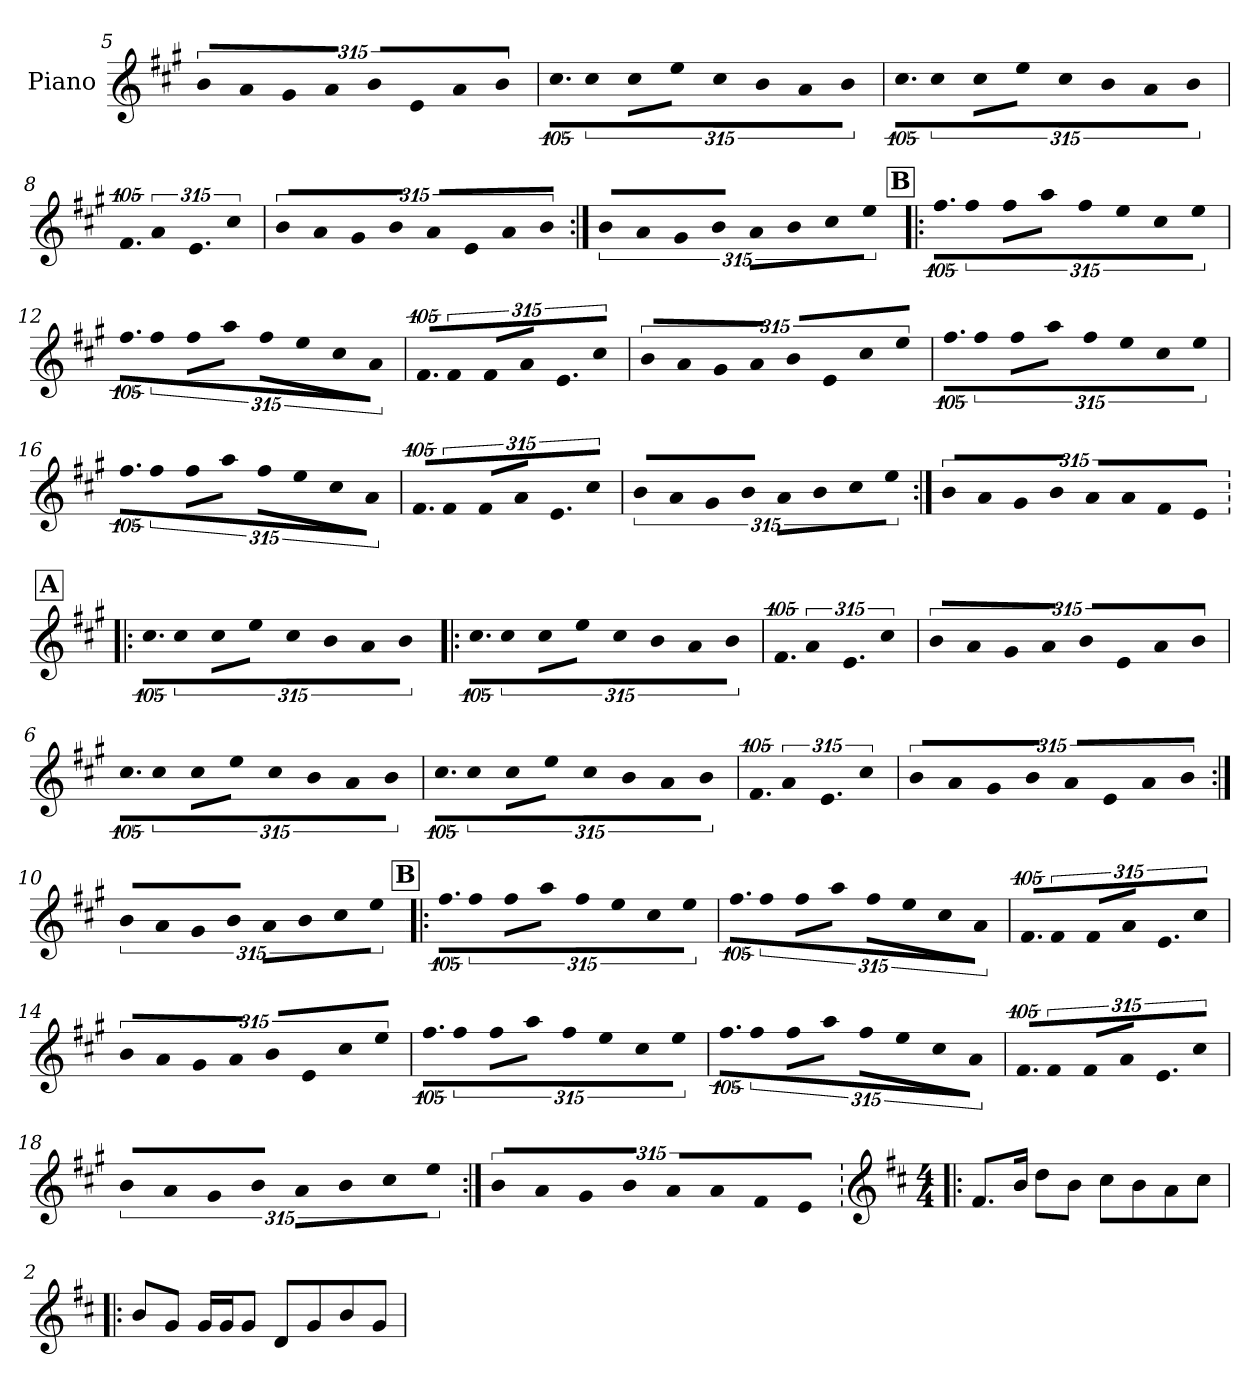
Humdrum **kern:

**kern
*part1
*staff1
*I"Piano
*I'Pno.
*k[f#c#g#]
=5
!LO:N:vis=8
20160b/L
!LO:N:vis=8
20160a/
!LO:N:vis=8
20160g#/
!LO:N:vis=8
20160a/J
!LO:N:vis=8
20160b/L
!LO:N:vis=8
20160e/
!LO:N:vis=8
20160a/
!LO:N:vis=8
20160b/J
!!LO:LB:g=z
=6
!LO:N:vis=8.
13440cc#\L
!LO:N:vis=16
40320cc#\Jk
!LO:N:vis=8
20160cc#\L
!LO:N:vis=8
20160ee\J
!LO:N:vis=8
20160cc#\L
!LO:N:vis=8
20160b\
!LO:N:vis=8
20160a\
!LO:N:vis=8
20160b\J
=7
!LO:N:vis=8.
13440cc#\L
!LO:N:vis=16
40320cc#\Jk
!LO:N:vis=8
20160cc#\L
!LO:N:vis=8
20160ee\J
!LO:N:vis=8
20160cc#\L
!LO:N:vis=8
20160b\
!LO:N:vis=8
20160a\
!LO:N:vis=8
20160b\J
=8
!LO:N:vis=4.
6720f#/
!LO:N:vis=8
20160a/
!LO:N:vis=4.
6720e/
!LO:N:vis=8
20160cc#\
=9
!LO:N:vis=8
20160b/L
!LO:N:vis=8
20160a/
!LO:N:vis=8
20160g#/
!LO:N:vis=8
20160b/J
!LO:N:vis=8
20160a/L
!LO:N:vis=8
20160e/
!LO:N:vis=8
20160a/
!LO:N:vis=8
20160b/J
=10:|!
!LO:N:vis=8
20160b/L
!LO:N:vis=8
20160a/
!LO:N:vis=8
20160g#/
!LO:N:vis=8
20160b/J
!LO:N:vis=8
20160a\L
!LO:N:vis=8
20160b\
!LO:N:vis=8
20160cc#\
!LO:N:vis=8
20160ee\J
!!LO:LB:g=z
!!LO:REH:place=s1:a:B:fs=14:t=B
=11!|:
!LO:N:vis=8.
13440ff#\L
!LO:N:vis=16
40320ff#\Jk
!LO:N:vis=8
20160ff#\L
!LO:N:vis=8
20160aa\J
!LO:N:vis=8
20160ff#\L
!LO:N:vis=8
20160ee\
!LO:N:vis=8
20160cc#\
!LO:N:vis=8
20160ee\J
=12
!LO:N:vis=8.
13440ff#\L
!LO:N:vis=16
40320ff#\Jk
!LO:N:vis=8
20160ff#\L
!LO:N:vis=8
20160aa\J
!LO:N:vis=8
20160ff#\L
!LO:N:vis=8
20160ee\
!LO:N:vis=8
20160cc#\
!LO:N:vis=8
20160a\J
=13
!LO:N:vis=8.
13440f#/L
!LO:N:vis=16
40320f#/Jk
!LO:N:vis=8
20160f#/L
!LO:N:vis=8
20160a/J
!LO:N:vis=4.
6720e/
!LO:N:vis=8
20160cc#\
=14
!LO:N:vis=8
20160b/L
!LO:N:vis=8
20160a/
!LO:N:vis=8
20160g#/
!LO:N:vis=8
20160a/J
!LO:N:vis=8
20160b/L
!LO:N:vis=8
20160e/
!LO:N:vis=8
20160cc#/
!LO:N:vis=8
20160ee/J
!!LO:LB:g=z
=15
!LO:N:vis=8.
13440ff#\L
!LO:N:vis=16
40320ff#\Jk
!LO:N:vis=8
20160ff#\L
!LO:N:vis=8
20160aa\J
!LO:N:vis=8
20160ff#\L
!LO:N:vis=8
20160ee\
!LO:N:vis=8
20160cc#\
!LO:N:vis=8
20160ee\J
=16
!LO:N:vis=8.
13440ff#\L
!LO:N:vis=16
40320ff#\Jk
!LO:N:vis=8
20160ff#\L
!LO:N:vis=8
20160aa\J
!LO:N:vis=8
20160ff#\L
!LO:N:vis=8
20160ee\
!LO:N:vis=8
20160cc#\
!LO:N:vis=8
20160a\J
=17
!LO:N:vis=8.
13440f#/L
!LO:N:vis=16
40320f#/Jk
!LO:N:vis=8
20160f#/L
!LO:N:vis=8
20160a/J
!LO:N:vis=4.
6720e/
!LO:N:vis=8
20160cc#\
=18
!LO:N:vis=8
20160b/L
!LO:N:vis=8
20160a/
!LO:N:vis=8
20160g#/
!LO:N:vis=8
20160b/J
!LO:N:vis=8
20160a\L
!LO:N:vis=8
20160b\
!LO:N:vis=8
20160cc#\
!LO:N:vis=8
20160ee\J
!!LO:LB:g=z
=19:|!
!LO:N:vis=8
20160b/L
!LO:N:vis=8
20160a/
!LO:N:vis=8
20160g#/
!LO:N:vis=8
20160b/J
!LO:N:vis=8
20160a/L
!LO:N:vis=8
20160a/
!LO:N:vis=8
20160f#/
!LO:N:vis=8
20160e/J
!!LO:REH:place=s1:a:B:fs=14:t=A
=2|!:
!LO:N:vis=8.
13440cc#\L
!LO:N:vis=16
40320cc#\Jk
!LO:N:vis=8
20160cc#\L
!LO:N:vis=8
20160ee\J
!LO:N:vis=8
20160cc#\L
!LO:N:vis=8
20160b\
!LO:N:vis=8
20160a\
!LO:N:vis=8
20160b\J
=3
!LO:N:vis=8.
13440cc#\L
!LO:N:vis=16
40320cc#\Jk
!LO:N:vis=8
20160cc#\L
!LO:N:vis=8
20160ee\J
!LO:N:vis=8
20160cc#\L
!LO:N:vis=8
20160b\
!LO:N:vis=8
20160a\
!LO:N:vis=8
20160b\J
=4
!LO:N:vis=4.
6720f#/
!LO:N:vis=8
20160a/
!LO:N:vis=4.
6720e/
!LO:N:vis=8
20160cc#\
=5
!LO:N:vis=8
20160b/L
!LO:N:vis=8
20160a/
!LO:N:vis=8
20160g#/
!LO:N:vis=8
20160a/J
!LO:N:vis=8
20160b/L
!LO:N:vis=8
20160e/
!LO:N:vis=8
20160a/
!LO:N:vis=8
20160b/J
!!LO:LB:g=z
=6
!LO:N:vis=8.
13440cc#\L
!LO:N:vis=16
40320cc#\Jk
!LO:N:vis=8
20160cc#\L
!LO:N:vis=8
20160ee\J
!LO:N:vis=8
20160cc#\L
!LO:N:vis=8
20160b\
!LO:N:vis=8
20160a\
!LO:N:vis=8
20160b\J
=7
!LO:N:vis=8.
13440cc#\L
!LO:N:vis=16
40320cc#\Jk
!LO:N:vis=8
20160cc#\L
!LO:N:vis=8
20160ee\J
!LO:N:vis=8
20160cc#\L
!LO:N:vis=8
20160b\
!LO:N:vis=8
20160a\
!LO:N:vis=8
20160b\J
=8
!LO:N:vis=4.
6720f#/
!LO:N:vis=8
20160a/
!LO:N:vis=4.
6720e/
!LO:N:vis=8
20160cc#\
=9
!LO:N:vis=8
20160b/L
!LO:N:vis=8
20160a/
!LO:N:vis=8
20160g#/
!LO:N:vis=8
20160b/J
!LO:N:vis=8
20160a/L
!LO:N:vis=8
20160e/
!LO:N:vis=8
20160a/
!LO:N:vis=8
20160b/J
=10:|!
!LO:N:vis=8
20160b/L
!LO:N:vis=8
20160a/
!LO:N:vis=8
20160g#/
!LO:N:vis=8
20160b/J
!LO:N:vis=8
20160a\L
!LO:N:vis=8
20160b\
!LO:N:vis=8
20160cc#\
!LO:N:vis=8
20160ee\J
!!LO:LB:g=z
!!LO:REH:place=s1:a:B:fs=14:t=B
=11!|:
!LO:N:vis=8.
13440ff#\L
!LO:N:vis=16
40320ff#\Jk
!LO:N:vis=8
20160ff#\L
!LO:N:vis=8
20160aa\J
!LO:N:vis=8
20160ff#\L
!LO:N:vis=8
20160ee\
!LO:N:vis=8
20160cc#\
!LO:N:vis=8
20160ee\J
=12
!LO:N:vis=8.
13440ff#\L
!LO:N:vis=16
40320ff#\Jk
!LO:N:vis=8
20160ff#\L
!LO:N:vis=8
20160aa\J
!LO:N:vis=8
20160ff#\L
!LO:N:vis=8
20160ee\
!LO:N:vis=8
20160cc#\
!LO:N:vis=8
20160a\J
=13
!LO:N:vis=8.
13440f#/L
!LO:N:vis=16
40320f#/Jk
!LO:N:vis=8
20160f#/L
!LO:N:vis=8
20160a/J
!LO:N:vis=4.
6720e/
!LO:N:vis=8
20160cc#\
=14
!LO:N:vis=8
20160b/L
!LO:N:vis=8
20160a/
!LO:N:vis=8
20160g#/
!LO:N:vis=8
20160a/J
!LO:N:vis=8
20160b/L
!LO:N:vis=8
20160e/
!LO:N:vis=8
20160cc#/
!LO:N:vis=8
20160ee/J
!!LO:LB:g=z
=15
!LO:N:vis=8.
13440ff#\L
!LO:N:vis=16
40320ff#\Jk
!LO:N:vis=8
20160ff#\L
!LO:N:vis=8
20160aa\J
!LO:N:vis=8
20160ff#\L
!LO:N:vis=8
20160ee\
!LO:N:vis=8
20160cc#\
!LO:N:vis=8
20160ee\J
=16
!LO:N:vis=8.
13440ff#\L
!LO:N:vis=16
40320ff#\Jk
!LO:N:vis=8
20160ff#\L
!LO:N:vis=8
20160aa\J
!LO:N:vis=8
20160ff#\L
!LO:N:vis=8
20160ee\
!LO:N:vis=8
20160cc#\
!LO:N:vis=8
20160a\J
=17
!LO:N:vis=8.
13440f#/L
!LO:N:vis=16
40320f#/Jk
!LO:N:vis=8
20160f#/L
!LO:N:vis=8
20160a/J
!LO:N:vis=4.
6720e/
!LO:N:vis=8
20160cc#\
=18
!LO:N:vis=8
20160b/L
!LO:N:vis=8
20160a/
!LO:N:vis=8
20160g#/
!LO:N:vis=8
20160b/J
!LO:N:vis=8
20160a\L
!LO:N:vis=8
20160b\
!LO:N:vis=8
20160cc#\
!LO:N:vis=8
20160ee\J
!!LO:LB:g=z
=19:|!
!LO:N:vis=8
20160b/L
!LO:N:vis=8
20160a/
!LO:N:vis=8
20160g#/
!LO:N:vis=8
20160b/J
!LO:N:vis=8
20160a/L
!LO:N:vis=8
20160a/
!LO:N:vis=8
20160f#/
!LO:N:vis=8
20160e/J
=1|!:
!!LO:REH:place=s1:a:B:fs=14:t=A
*clefG2
*k[f#c#]
*M4/4
*MM172
8.f#/L
16b/Jk
8dd\L
8b\J
8cc#\L
8b\
8a\
8cc#\J
=2
8b/L
8g/J
16g/LL
16g/J
8g/J
8d/L
8g/
8b/
8g/J
=
*-
